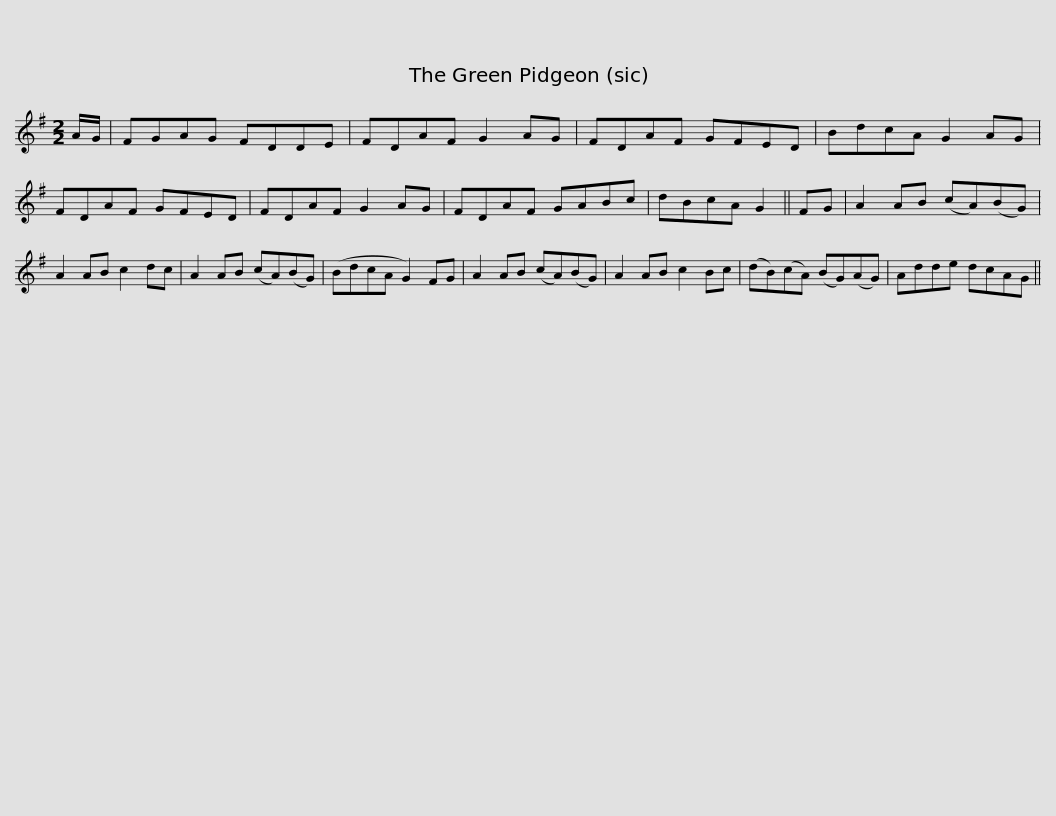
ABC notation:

X:1
L:1/8
M:2/2
I:linebreak $
K:G
V:1 treble
V:1
 A/G/ | FGAG FDDE | FDAF G2 AG | FDAF GFED | BdcA G2 AG | %5
 FDAF GFED |$ FDAF G2 AG | FDAF GABc | dBcA G2 || FG | %10
 A2 AB (cA)(BG) | A2 AB c2 dc | A2 AB (cA)(BG) |$ (BdcA G2) FG | A2 AB (cA)(BG) | %15
 A2 AB c2 Bc | (dB)(cA) (BG)(AG) | Adde dcAG || %18
